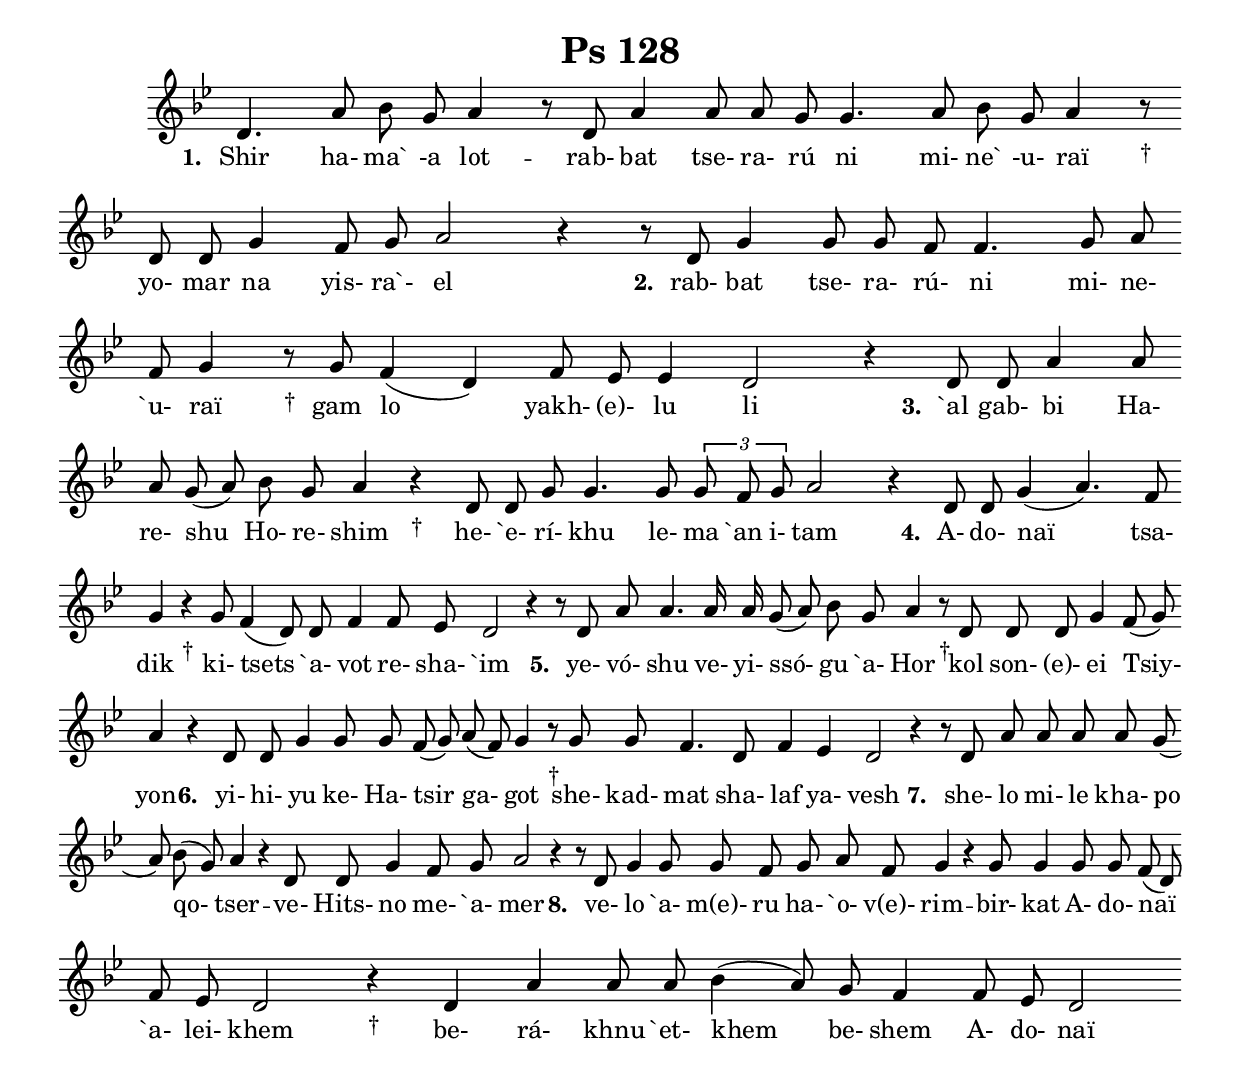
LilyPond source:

\version "2.13.38"
\header {
title = "Ps 128"}
\include "italiano.ly"
\layout {
  \context {
    \Score
    \remove "Bar_number_engraver"
  }
}


paroles = \lyricmode {
	\set stanza = #"1. "
	Shir ha- ma` -a lot --
	rab- bat tse- ra- rú ni mi- ne` -u- raï
	yo- mar na yis- ra`- el
	
	\set stanza = #"2. "
	rab- bat tse- ra- rú- ni mi- ne- `u- raï
	gam lo yakh- (e)- lu li
	
	\set stanza = #"3. "
	`al gab- bi Ha- re- shu Ho- re- shim
	he- `e- rí- khu le- ma `an i- tam
	
	\set stanza = #"4. "
	A- do- naï tsa- dik
	ki- tsets `a- vot re- sha- `im
	
	\set stanza = #"5. "
	ye- vó- shu ve- yi- ssó- gu `a- Hor
	kol son- (e)- ei Tsiy- yon
	
	\set stanza = #"6. "
	yi- hi- yu ke- Ha- tsir ga- got
	she- kad- mat sha- laf ya- vesh
	
	\set stanza = #"7. "
	she- lo mi- le kha- po qo- tser --
	ve- Hits- no me- `a- mer
	
	\set stanza = #"8. "
	ve- lo `a- m(e)- ru ha- `o- v(e)- rim --
	bir- kat A- do- naï `a- lei- khem
	be- rá- khnu `et- khem be- shem A- do- naï
}

M = \relative do'' { 	
	\set autoBeaming = ##f
	\override Staff.TimeSignature #'stencil = ##f
	\override Staff.BarLine #'stencil = ##f
	\key sol \minor
	re,4. la'8 sib sol la4 r8
	re, la'4 la8 la sol sol4. la8 sib sol la4
	\once \override TextScript #'Y-offset = #-5 r8-\markup  "†"
	re,8 re sol4 fa8 sol la2 r4 r8
	re,8 sol4 sol8 sol fa fa4. sol8 la fa sol4
	\once \override TextScript #'Y-offset = #-5 r8-\markup  "†"
	sol fa4 (re) fa8 mib mib4 re2 r4
	re8 re la'4 la8 la sol (la) sib sol la4
	\once \override TextScript #'Y-offset = #-5 r4-\markup  "†"
	re,8 re sol sol4. sol8 \times 2/3 {sol fa sol} la2 r4
	re,8 re sol4 (la4.) fa8 sol4
	\once \override TextScript #'Y-offset = #-5 r4-\markup  "†"
	sol8 fa4 (re8) re fa4 fa8 mib re2 r4 r8
	re la' la4. la16 la sol8 (la) sib sol la4
	\once \override TextScript #'Y-offset = #-5 r8-\markup  "†"
	re, re re sol4 fa8 (sol) la4 r4
	re,8 re sol4 sol8 sol fa (sol) la (fa) sol4
	\once \override TextScript #'Y-offset = #-5 r8-\markup  "†"
	sol8 sol fa4. re8 fa4 mib re2 r4 r8
	re8 la' la la la sol (la) sib (sol) la4 r4
	re,8 re sol4 fa8 sol la2 r4 r8
	re, sol4 sol8 sol fa sol la fa sol4 r4
	sol8 sol4 sol8 sol fa (re) fa mib re2
	\once \override TextScript #'Y-offset = #-5 r4-\markup  "†"
	re la'4 la8 la sib4 (la8) sol fa4 fa8 mib re2
	
}

\score {
	<<
	\new Voice  =  M \M
	\new Lyrics  \lyricsto M  \paroles
>>


  \layout {
    \context {
      \Lyrics
      \override LyricSpace #'minimum-distance = #0.5
    }
  }
  }
